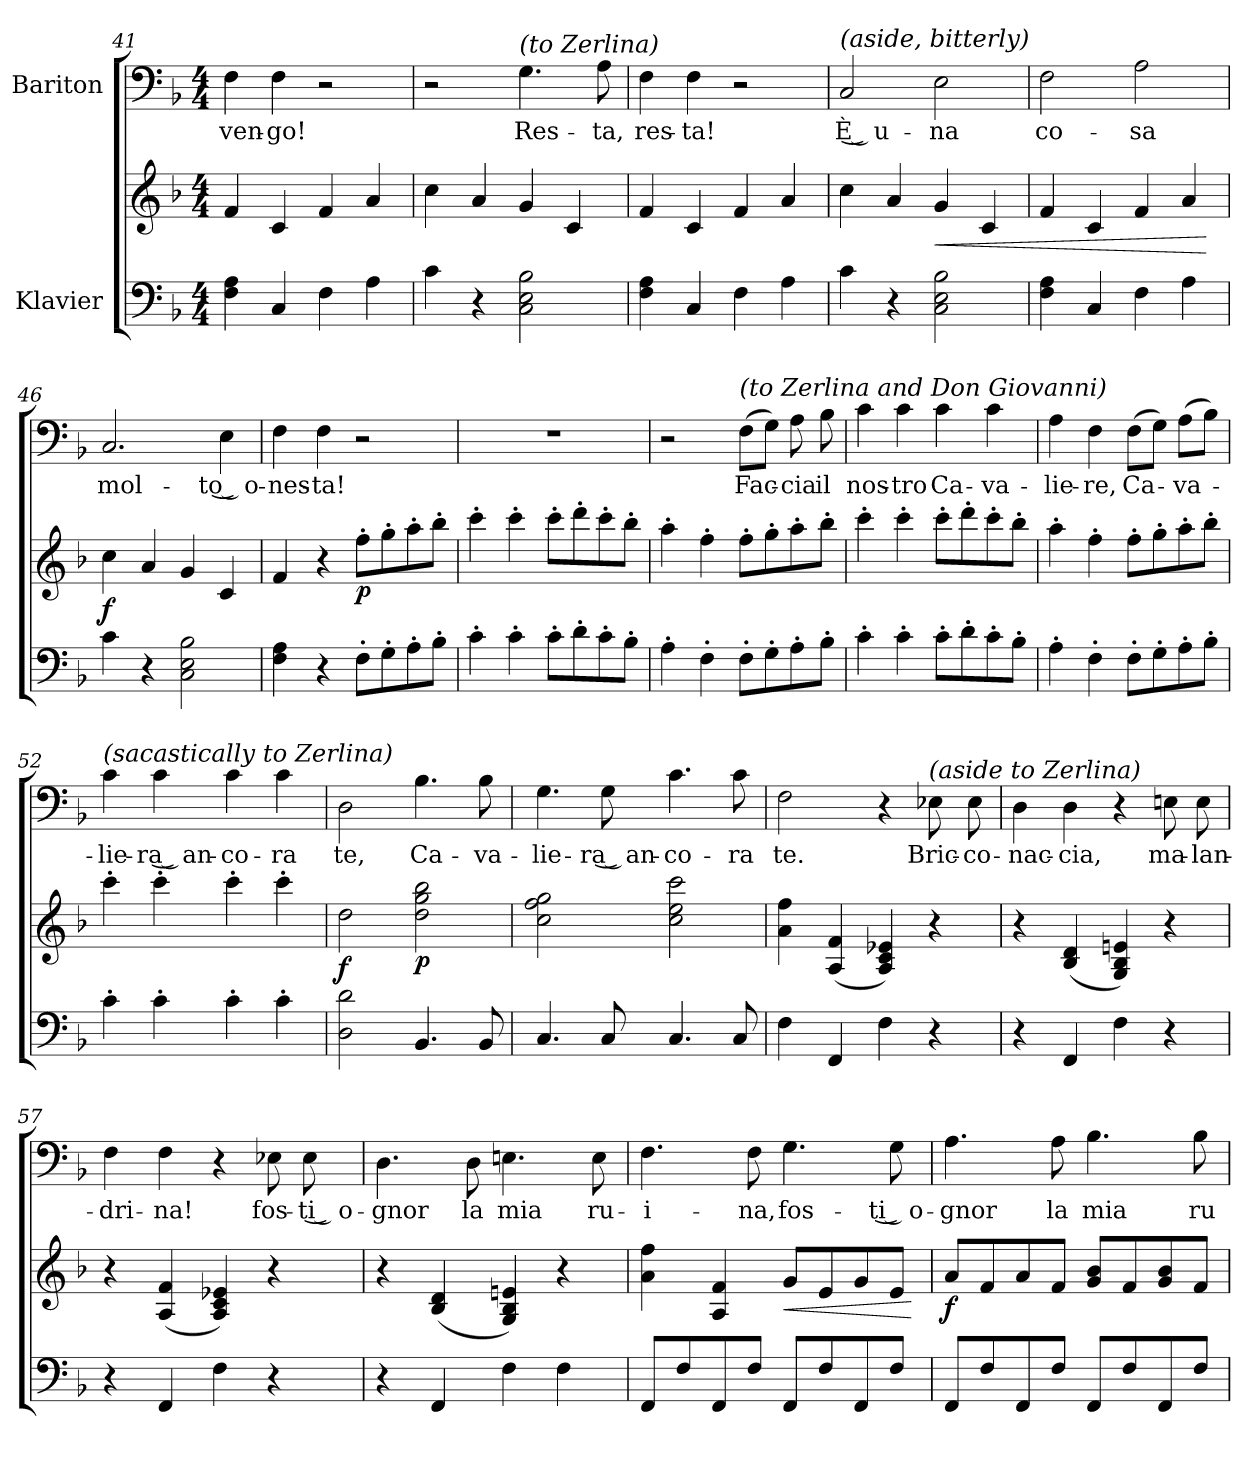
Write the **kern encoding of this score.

**kern	**kern	**dynam	**kern	**text
*part2	*part2	*part2	*part1	*part1
*staff3	*staff2	*staff2/3	*staff1	*staff1
*I"Klavier	*	*	*I"Bariton	*
*clefF4	*clefG2	*	*clefF4	*
*k[b-]	*k[b-]	*	*k[b-]	*
*M4/4	*M4/4	*	*M4/4	*
=41	=41	=41	=41	=41
4F\ 4A\	4f/	.	4F\	ven-
4C/	4c/	.	4F\	-go!
4F\	4f/	.	2r	.
4A\	4a/	.	.	.
!!LO:LB:g=z
=42	=42	=42	=42	=42
4c\	4cc\	.	2r	.
4r	4a/	.	.	.
!	!	!	!LO:TX:a:i:t=(to Zerlina)	!
2C\ 2E\ 2B-\	4g/	.	4.G\	Res-
.	4c/	.	.	.
.	.	.	8A\	-ta,
=43	=43	=43	=43	=43
4F\ 4A\	4f/	.	4F\	res-
4C/	4c/	.	4F\	-ta!
4F\	4f/	.	2r	.
4A\	4a/	.	.	.
=44	=44	=44	=44	=44
!	!	!	!LO:TX:a:i:t=(aside, bitterly)	!
4c\	4cc\	.	2C/	È͜ u-
4r	4a/	.	.	.
!	!	!LO:HP:b	!	!
2C\ 2E\ 2B-\	4g/	<	2E\	-na
.	4c/	.	.	.
=45	=45	=45	=45	=45
4F\ 4A\	4f/	.	2F\	co-
4C/	4c/	.	.	.
4F\	4f/	.	2A\	-sa
4A\	4a/	.	.	.
.	.	[	.	.
=46	=46	=46	=46	=46
!	!	!LO:DY:b	!	!
4c\	4cc\	f	2.C/	mol-
4r	4a/	.	.	.
2C\ 2E\ 2B-\	4g/	.	.	.
.	4c/	.	4E\	-to͜ o-
=47	=47	=47	=47	=47
4F\ 4A\	4f/	.	4F\	-nes-
4r	4r	.	4F\	-ta!
!	!	!LO:DY:b	!	!
8F'\L	8ff'\L	p	2r	.
8G'\	8gg'\	.	.	.
8A'\	8aa'\	.	.	.
8B-'\J	8bb-'\J	.	.	.
=48	=48	=48	=48	=48
4c'\	4ccc'\	.	1r	.
4c'\	4ccc'\	.	.	.
8c'\L	8ccc'\L	.	.	.
8d'\	8ddd'\	.	.	.
8c'\	8ccc'\	.	.	.
8B-'\J	8bb-'\J	.	.	.
!!LO:PB:g=z
=49	=49	=49	=49	=49
4A'\	4aa'\	.	2r	.
4F'\	4ff'\	.	.	.
!	!	!	!LO:TX:a:i:t=(to Zerlina and Don Giovanni)	!
8F'\L	8ff'\L	.	(8F\L	Fac-
8G'\	8gg'\	.	8G\J)	.
8A'\	8aa'\	.	8A\	-cia
8B-'\J	8bb-'\J	.	8B-\	il
=50	=50	=50	=50	=50
4c'\	4ccc'\	.	4c\	nos-
4c'\	4ccc'\	.	4c\	-tro
8c'\L	8ccc'\L	.	4c\	Ca-
8d'\	8ddd'\	.	.	.
8c'\	8ccc'\	.	4c\	-va-
8B-'\J	8bb-'\J	.	.	.
=51	=51	=51	=51	=51
4A'\	4aa'\	.	4A\	-lie-
4F'\	4ff'\	.	4F\	-re,
8F'\L	8ff'\L	.	(8F\L	Ca-
8G'\	8gg'\	.	8G\J)	.
8A'\	8aa'\	.	(8A\L	-va-
8B-'\J	8bb-'\J	.	8B-\J)	.
=52	=52	=52	=52	=52
!	!	!	!LO:TX:a:i:t=(sacastically to Zerlina)	!
4c'\	4ccc'\	.	4c\	-lie-
4c'\	4ccc'\	.	4c\	-ra͜ an-
4c'\	4ccc'\	.	4c\	-co-
4c'\	4ccc'\	.	4c\	-ra
=53	=53	=53	=53	=53
!	!	!LO:DY:b	!	!
2D\ 2d\	2dd\	f	2D\	te,
!	!	!LO:DY:b	!	!
4.BB-/	2dd\ 2gg\ 2bb-\	p	4.B-\	Ca-
8BB-/	.	.	8B-\	-va-
=54	=54	=54	=54	=54
4.C/	2cc\ 2ff\ 2gg\	.	4.G\	-lie-
8C/	.	.	8G\	-ra͜ an-
4.C/	2cc\ 2ee\ 2ccc\	.	4.c\	-co-
8C/	.	.	8c\	-ra
!!LO:LB:g=z
=55	=55	=55	=55	=55
4F\	4a\ 4ff\	.	2F\	te.
4FF/	(4A/ 4f/	.	.	.
4F\	4A/ 4c/ 4e-X/)	.	4r	.
!	!	!	!LO:TX:a:i:t=(aside to Zerlina)	!
4r	4r	.	8E-X\	Bric-
.	.	.	8E-\	-co-
=56	=56	=56	=56	=56
4r	4r	.	4D\	-nac-
4FF/	(4B-/ 4d/	.	4D\	-cia,
4F\	4G/ 4B-/ 4en/)	.	4r	.
4r	4r	.	8En\	ma-
.	.	.	8E\	-lan-
=57	=57	=57	=57	=57
4r	4r	.	4F\	-dri-
4FF/	(4A/ 4f/	.	4F\	-na!
4F\	4A/ 4c/ 4e-X/)	.	4r	.
4r	4r	.	8E-X\	fos-
.	.	.	8E-\	-ti͜ o-
=58	=58	=58	=58	=58
4r	4r	.	4.D\	-gnor
4FF/	(4B-/ 4d/	.	.	.
.	.	.	8D\	la
4F\	4G/ 4B-/ 4en/)	.	4.En\	mia
4F\	4r	.	.	.
.	.	.	8E\	ru-
=59	=59	=59	=59	=59
8FF/L	4a\ 4ff\	.	4.F\	-i-
8F/	.	.	.	.
8FF/	4A/ 4f/	.	.	.
8F/J	.	.	8F\	-na,
!	!	!LO:HP:b	!	!
8FF/L	8g/L	<	4.G\	fos-
8F/	8e/	.	.	.
8FF/	8g/	.	.	.
8F/J	8e/J	.	8G\	-ti͜ o-
.	.	[	.	.
!!LO:LB:g=z
=60	=60	=60	=60	=60
!	!	!LO:DY:b	!	!
8FF/L	8a/L	f	4.A\	-gnor
8F/	8f/	.	.	.
8FF/	8a/	.	.	.
8F/J	8f/J	.	8A\	la
8FF/L	8g/ 8b-/L	.	4.B-\	mia
8F/	8f/	.	.	.
8FF/	8g/ 8b-/	.	.	.
8F/J	8f/J	.	8B-\	ru-
=	=	=	=	=
*-	*-	*-	*-	*-
